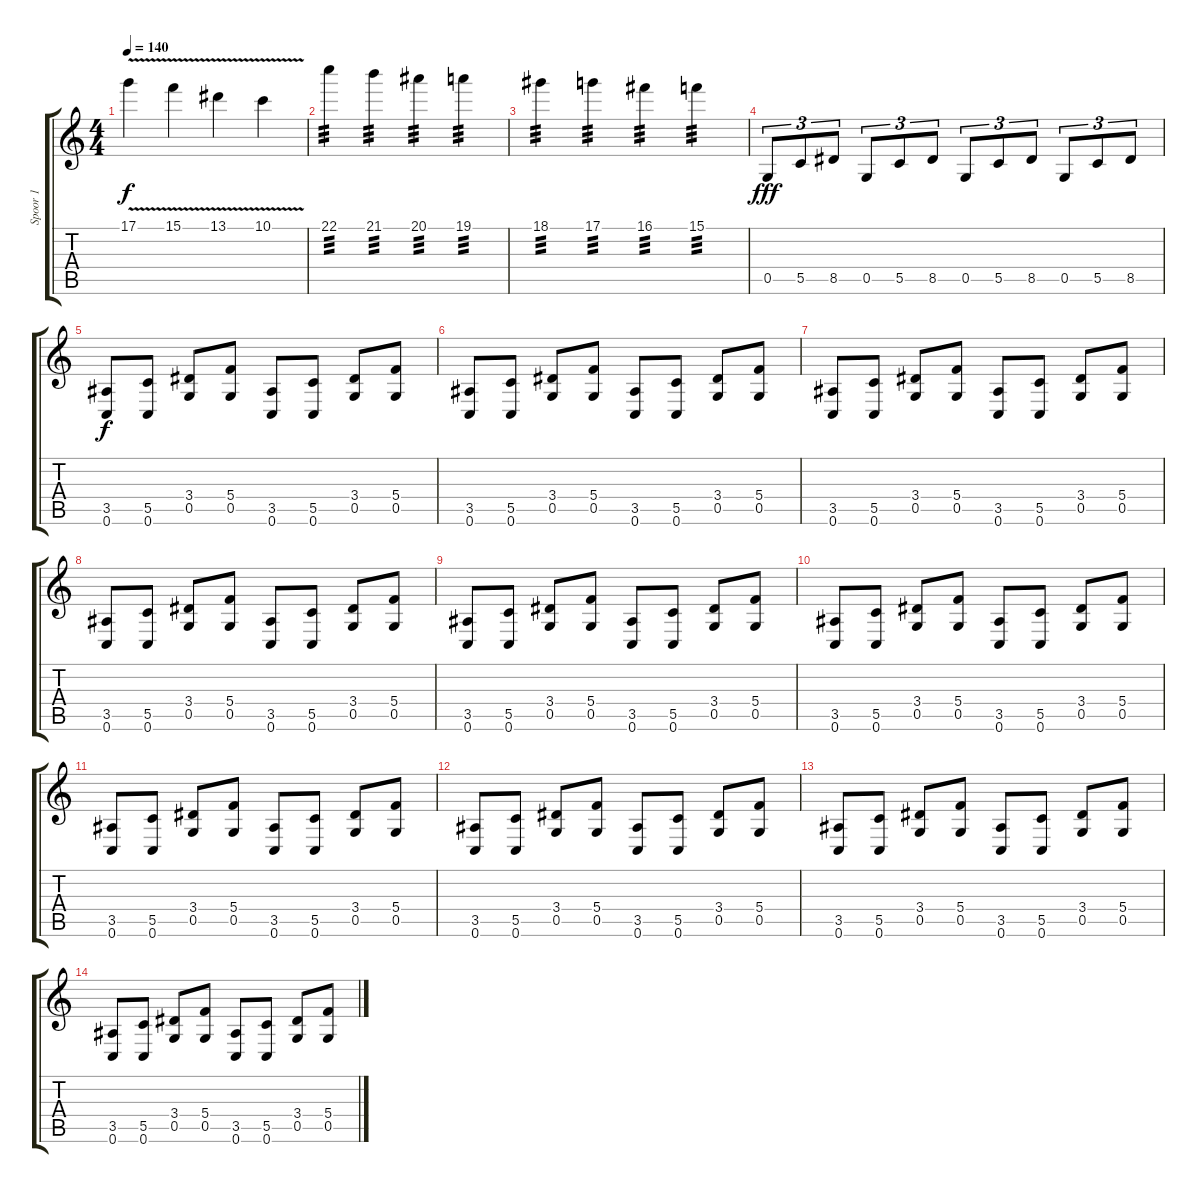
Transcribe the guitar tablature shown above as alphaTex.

\track ("Spoor 1" "Spoor 1") {instrument acousticguitarsteel}
\staff {score tabs}
\tuning (D4 A3 F3 C3 G2 C2) {hide}
\ts (4 4)
\tempo 140
\clef g2
\ks c
17.1{v}.4{dy f} 15.1{v}.4 13.1{v}.4 10.1{v}.4 |
22.1.4{tp 3} 21.1.4{tp 3} 20.1.4{tp 3} 19.1.4{tp 3} |
18.1.4{tp 3} 17.1.4{tp 3} 16.1.4{tp 3} 15.1.4{tp 3} |
0.5.8{tu (3 2) dy fff} 5.5.8{tu (3 2)} 8.5.8{tu (3 2)} 0.5.8{tu (3 2)} 5.5.8{tu (3 2)} 8.5.8{tu (3 2)} 0.5.8{tu (3 2)} 5.5.8{tu (3 2)} 8.5.8{tu (3 2)} 0.5.8{tu (3 2)} 5.5.8{tu (3 2)} 8.5.8{tu (3 2)} |
(3.5 0.6).8{dy f} (5.5 0.6).8 (3.4 0.5).8 (5.4 0.5).8 (3.5 0.6).8 (5.5 0.6).8 (3.4 0.5).8 (5.4 0.5).8 |
(3.5 0.6).8 (5.5 0.6).8 (3.4 0.5).8 (5.4 0.5).8 (3.5 0.6).8 (5.5 0.6).8 (3.4 0.5).8 (5.4 0.5).8 |
(3.5 0.6).8 (5.5 0.6).8 (3.4 0.5).8 (5.4 0.5).8 (3.5 0.6).8 (5.5 0.6).8 (3.4 0.5).8 (5.4 0.5).8 |
(3.5 0.6).8 (5.5 0.6).8 (3.4 0.5).8 (5.4 0.5).8 (3.5 0.6).8 (5.5 0.6).8 (3.4 0.5).8 (5.4 0.5).8 |
(3.5 0.6).8 (5.5 0.6).8 (3.4 0.5).8 (5.4 0.5).8 (3.5 0.6).8 (5.5 0.6).8 (3.4 0.5).8 (5.4 0.5).8 |
(3.5 0.6).8 (5.5 0.6).8 (3.4 0.5).8 (5.4 0.5).8 (3.5 0.6).8 (5.5 0.6).8 (3.4 0.5).8 (5.4 0.5).8 |
(3.5 0.6).8 (5.5 0.6).8 (3.4 0.5).8 (5.4 0.5).8 (3.5 0.6).8 (5.5 0.6).8 (3.4 0.5).8 (5.4 0.5).8 |
(3.5 0.6).8 (5.5 0.6).8 (3.4 0.5).8 (5.4 0.5).8 (3.5 0.6).8 (5.5 0.6).8 (3.4 0.5).8 (5.4 0.5).8 |
(3.5 0.6).8 (5.5 0.6).8 (3.4 0.5).8 (5.4 0.5).8 (3.5 0.6).8 (5.5 0.6).8 (3.4 0.5).8 (5.4 0.5).8 |
(3.5 0.6).8 (5.5 0.6).8 (3.4 0.5).8 (5.4 0.5).8 (3.5 0.6).8 (5.5 0.6).8 (3.4 0.5).8 (5.4 0.5).8
